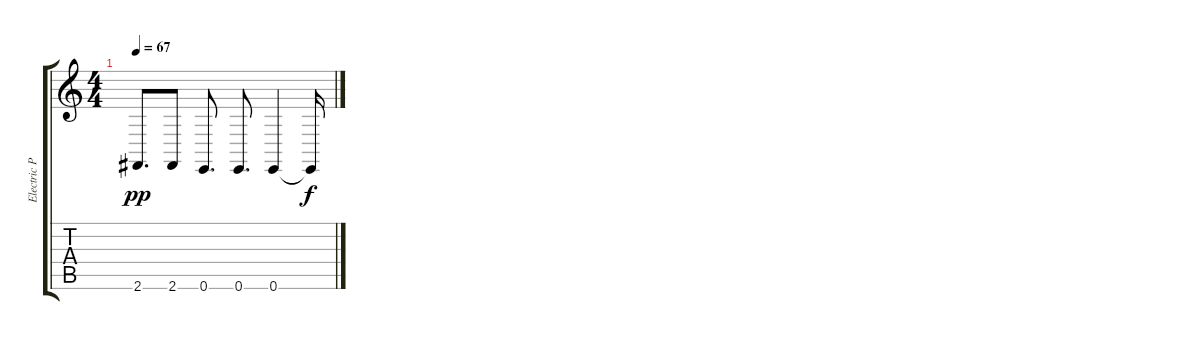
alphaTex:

\track ("Electric Piano" "Electric P") {instrument ocarina}
\staff {score tabs}
\tuning (E4 B3 G3 D3 A2 E2) {hide}
\ts (4 4)
\tempo 67
\clef g2
\ks c
2.6.8{d dy pp} 2.6.8 0.6.8{d} 0.6.8{d} 0.6.4 0.6{t}.16{dy f}
